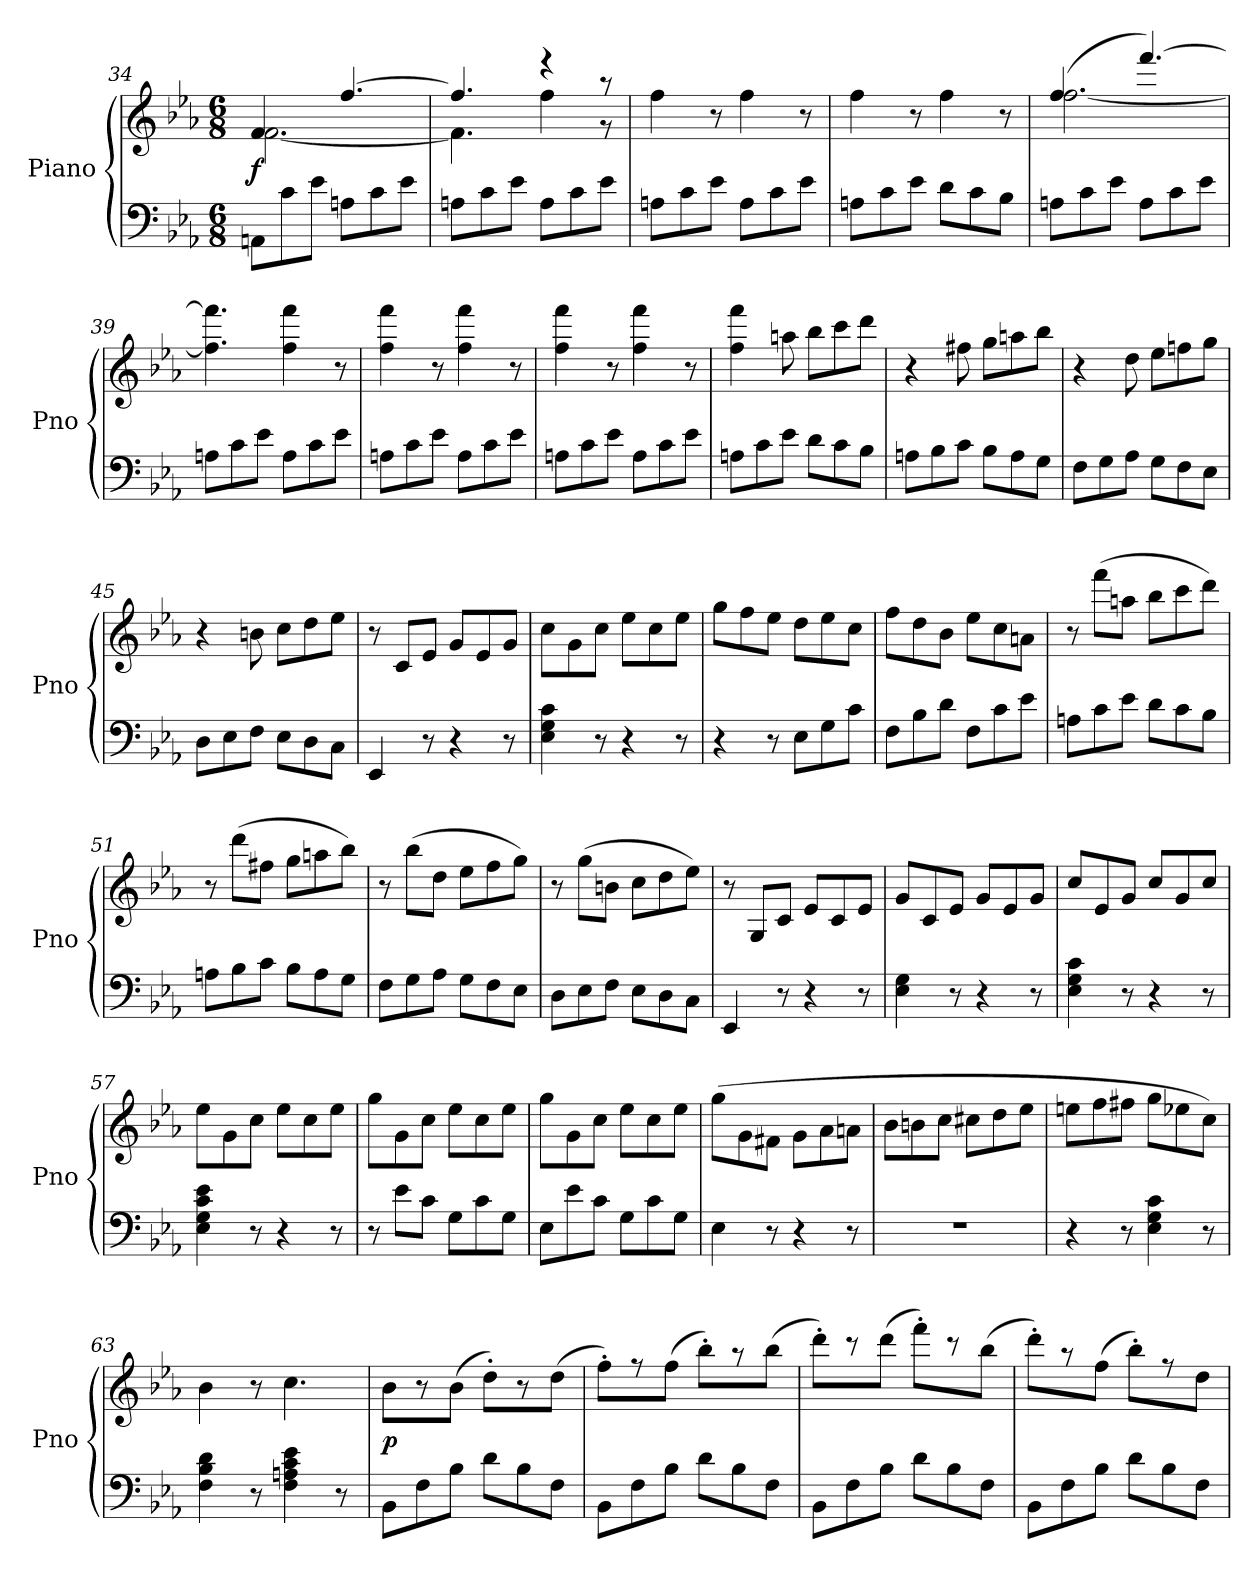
**kern	**kern	**dynam
*part1	*part1	*part1
*staff2	*staff1	*staff1/2
*I"Piano	*	*
*I'Pno	*	*
*clefF4	*clefG2	*
*k[b-e-a-]	*k[b-e-a-]	*
*E-:	*E-:	*
*M6/8	*M6/8	*
=34	=34	=34
*	*^	*
8AAn\L	4.f/	[2.f\	f
8c\	.	.	.
8e-\J	.	.	.
8An\L	[4.ff/	.	.
8c\	.	.	.
8e-\J	.	.	.
=35	=35	=35	=35
8An\L	4.ff/]	4.f\]	.
8c\	.	.	.
8e-\J	.	.	.
8A\L	4r	4ff\	.
8c\	.	.	.
8e-\J	8r	8r	.
*	*v	*v	*
=36	=36	=36
8An\L	4ff\	.
8c\	.	.
8e-\J	8r	.
8A\L	4ff\	.
8c\	.	.
8e-\J	8r	.
=37	=37	=37
8An\L	4ff\	.
8c\	.	.
8e-\J	8r	.
8d\L	4ff\	.
8c\	.	.
8B-\J	8r	.
=38	=38	=38
*	*^	*
8An\L	(4.ff/	[2.ff\	.
8c\	.	.	.
8e-\J	.	.	.
8A\L	[4.fff/)	.	.
8c\	.	.	.
8e-\J	.	.	.
*	*v	*v	*
=39	=39	=39
8An\L	4.ff]\ 4.fff]\	.
8c\	.	.
8e-\J	.	.
8A\L	4ff\ 4fff\	.
8c\	.	.
8e-\J	8r	.
=40	=40	=40
8An\L	4ff\ 4fff\	.
8c\	.	.
8e-\J	8r	.
8A\L	4ff\ 4fff\	.
8c\	.	.
8e-\J	8r	.
=41	=41	=41
8An\L	4ff\ 4fff\	.
8c\	.	.
8e-\J	8r	.
8A\L	4ff\ 4fff\	.
8c\	.	.
8e-\J	8r	.
=42	=42	=42
8An\L	4ff\ 4fff\	.
8c\	.	.
8e-\J	8aan\	.
8d\L	8bb-\L	.
8c\	8ccc\	.
8B-\J	8ddd\J	.
=43	=43	=43
8An\L	4r	.
8B-\	.	.
8c\J	8ff#X\	.
8B-\L	8gg\L	.
8A\	8aan\	.
8G\J	8bb-\J	.
=44	=44	=44
8F\L	4r	.
8G\	.	.
8A-\J	8dd\	.
8G\L	8ee-\L	.
8F\	8ffn\	.
8E-\J	8gg\J	.
=45	=45	=45
8D\L	4r	.
8E-\	.	.
8F\J	8bn\	.
8E-\L	8cc\L	.
8D\	8dd\	.
8C\J	8ee-\J	.
=46	=46	=46
4EE-/	8r	.
.	8c/L	.
8r	8e-/J	.
4r	8g/L	.
.	8e-/	.
8r	8g/J	.
=47	=47	=47
4E-\ 4G\ 4c\	8cc\L	.
.	8g\	.
8r	8cc\J	.
4r	8ee-\L	.
.	8cc\	.
8r	8ee-\J	.
=48	=48	=48
4r	8gg\L	.
.	8ff\	.
8r	8ee-\J	.
8E-\L	8dd\L	.
8G\	8ee-\	.
8c\J	8cc\J	.
=49	=49	=49
8F\L	8ff\L	.
8B-\	8dd\	.
8d\J	8b-\J	.
8F\L	8ee-\L	.
8c\	8cc\	.
8e-\J	8an\J	.
=50	=50	=50
8An\L	8r	.
8c\	(8fff\L	.
8e-\J	8aan\J	.
8d\L	8bb-\L	.
8c\	8ccc\	.
8B-\J	8ddd\J)	.
=51	=51	=51
8An\L	8r	.
8B-\	(8ddd\L	.
8c\J	8ff#X\J	.
8B-\L	8gg\L	.
8A\	8aan\	.
8G\J	8bb-\J)	.
=52	=52	=52
8F\L	8r	.
8G\	(8bb-\L	.
8A-\J	8dd\J	.
8G\L	8ee-\L	.
8F\	8ff\	.
8E-\J	8gg\J)	.
=53	=53	=53
8D\L	8r	.
8E-\	(8gg\L	.
8F\J	8bn\J	.
8E-\L	8cc\L	.
8D\	8dd\	.
8C\J	8ee-\J)	.
=54	=54	=54
4EE-/	8r	.
.	8G/L	.
8r	8c/J	.
4r	8e-/L	.
.	8c/	.
8r	8e-/J	.
=55	=55	=55
4E-\ 4G\	8g/L	.
.	8c/	.
8r	8e-/J	.
4r	8g/L	.
.	8e-/	.
8r	8g/J	.
=56	=56	=56
4E-\ 4G\ 4c\	8cc/L	.
.	8e-/	.
8r	8g/J	.
4r	8cc/L	.
.	8g/	.
8r	8cc/J	.
=57	=57	=57
4E-\ 4G\ 4c\ 4e-\	8ee-\L	.
.	8g\	.
8r	8cc\J	.
4r	8ee-\L	.
.	8cc\	.
8r	8ee-\J	.
=58	=58	=58
8r	8gg\L	.
8e-\L	8g\	.
8c\J	8cc\J	.
8G\L	8ee-\L	.
8c\	8cc\	.
8G\J	8ee-\J	.
=59	=59	=59
8E-\L	8gg\L	.
8e-\	8g\	.
8c\J	8cc\J	.
8G\L	8ee-\L	.
8c\	8cc\	.
8G\J	8ee-\J	.
=60	=60	=60
4E-\	(8gg\L	.
.	8g\	.
8r	8f#X\J	.
4r	8g\L	.
.	8a-\	.
8r	8an\J	.
=61	=61	=61
2.r	8b-\L	.
.	8bn\	.
.	8cc\J	.
.	8cc#X\L	.
.	8dd\	.
.	8ee-\J	.
=62	=62	=62
4r	8een\L	.
.	8ff\	.
8r	8ff#X\J	.
4E-\ 4G\ 4c\	8gg\L	.
.	8ee-X\	.
8r	8cc\J)	.
=63	=63	=63
4F\ 4B-\ 4d\	4b-\	.
8r	8r	.
4F\ 4An\ 4c\ 4e-\	4.cc\	.
8r	.	.
=64	=64	=64
8BB-\L	8b-\L	p
8F\	8r	.
8B-\J	(8b-\J	.
8d\L	8dd'\L)	.
8B-\	8r	.
8F\J	(8dd\J	.
=65	=65	=65
8BB-\L	8ff'\L)	.
8F\	8r	.
8B-\J	(8ff\J	.
8d\L	8bb-'\L)	.
8B-\	8r	.
8F\J	(8bb-\J	.
=66	=66	=66
8BB-\L	8ddd'\L)	.
8F\	8r	.
8B-\J	(8ddd\J	.
8d\L	8fff'\L)	.
8B-\	8r	.
8F\J	(8bb-\J	.
=67	=67	=67
8BB-\L	8ddd'\L)	.
8F\	8r	.
8B-\J	(8ff\J	.
8d\L	8bb-'\L)	.
8B-\	8r	.
8F\J	8dd\J	.
=	=	=
*-	*-	*-
